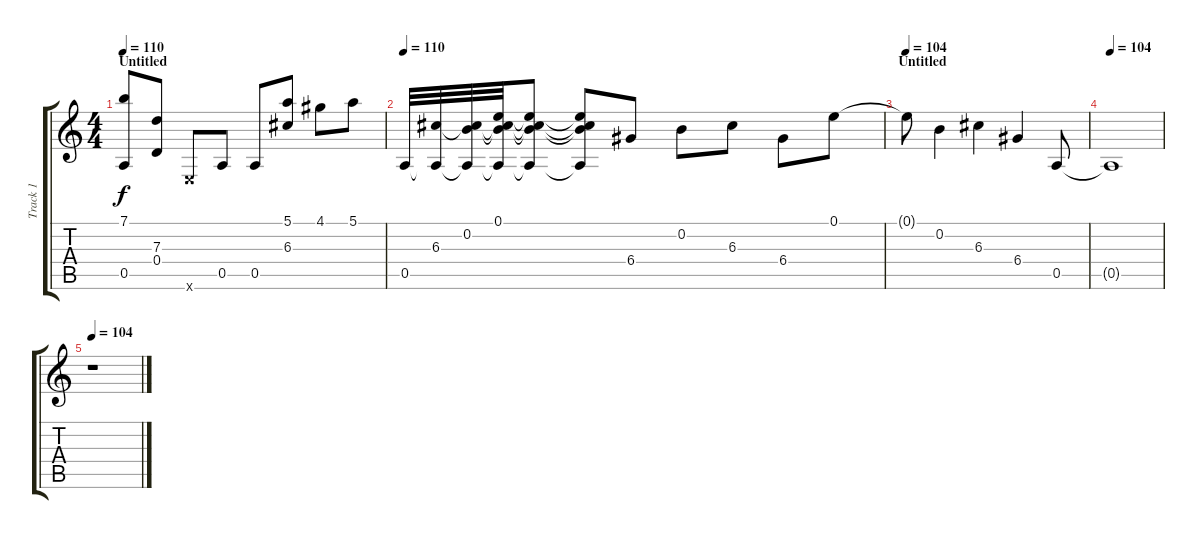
\track ("Track 1" "Track 1") {instrument acousticguitarsteel}
\staff {score tabs}
\tuning (E4 B3 G3 D3 A2 E2) {hide}
\ts (4 4)
\section ("" "Untitled")
\tempo 110
\clef g2
\ks c
(7.1 0.5).8{dy f} (7.3 0.4).8 0.6{x}.8 0.5.8 0.5.8 (5.1 6.3).8 4.1.8 5.1.8 |
\tempo 110
0.5.32 (6.3 0.5{t}).32 (0.2 6.3{t} 0.5{t}).32 (0.1 0.2{t} 6.3{t} 0.5{t}).32 (0.1{t} 0.2{t} 6.3{t} 0.5{t}).8 (0.1{t} 0.2{t} 6.3{t} 0.5{t}).8 6.4.8 0.2.8 6.3.8 6.4.8 0.1.8 |
\section ("" "Untitled")
\tempo 104
0.1{t}.8 0.2.4 6.3.4 6.4.4 0.5.8 |
\tempo 104
0.5{t}.1 |
\tempo 104
r.1
